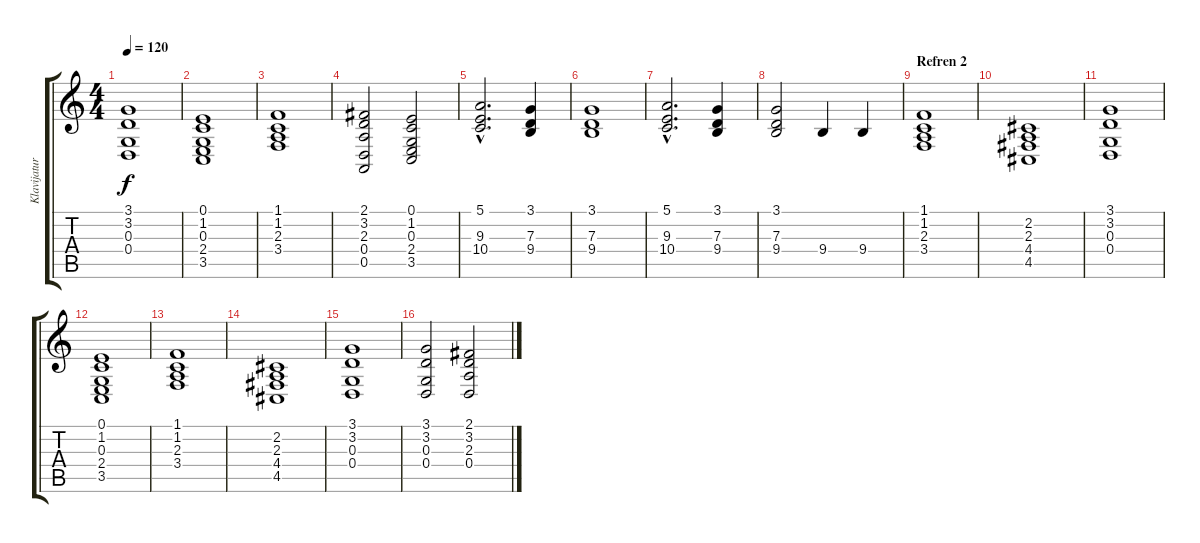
\track ("Klavijature 2" "Klavijatur") {instrument drawbarorgan}
\staff {score tabs}
\tuning (E4 B3 G3 D3 A2 E2) {hide}
\ts (4 4)
\tempo 120
\clef g2
\ks c
(3.1 3.2 0.3 0.4).1{dy f} |
(0.1 1.2 0.3 2.4 3.5).1 |
(1.1 1.2 2.3 3.4).1 |
(2.1 3.2 2.3 0.4 0.5).2 (0.1 1.2 0.3 2.4 3.5).2 |
(5.1{hac} 9.3{hac} 10.4{hac}).2{d} (3.1 7.3 9.4).4 |
(3.1 7.3 9.4).1 |
(5.1{hac} 9.3{hac} 10.4{hac}).2{d} (3.1 7.3 9.4).4 |
(3.1 7.3 9.4).2 9.4.4 9.4.4 |
\section ("" "Refren 2")
(1.1 1.2 2.3 3.4).1 |
(2.2 2.3 4.4 4.5).1 |
(3.1 3.2 0.3 0.4).1 |
(0.1 1.2 0.3 2.4 3.5).1 |
(1.1 1.2 2.3 3.4).1 |
(2.2 2.3 4.4 4.5).1 |
(3.1 3.2 0.3 0.4).1 |
(3.1 3.2 0.3 0.4).2 (2.1 3.2 2.3 0.4).2
